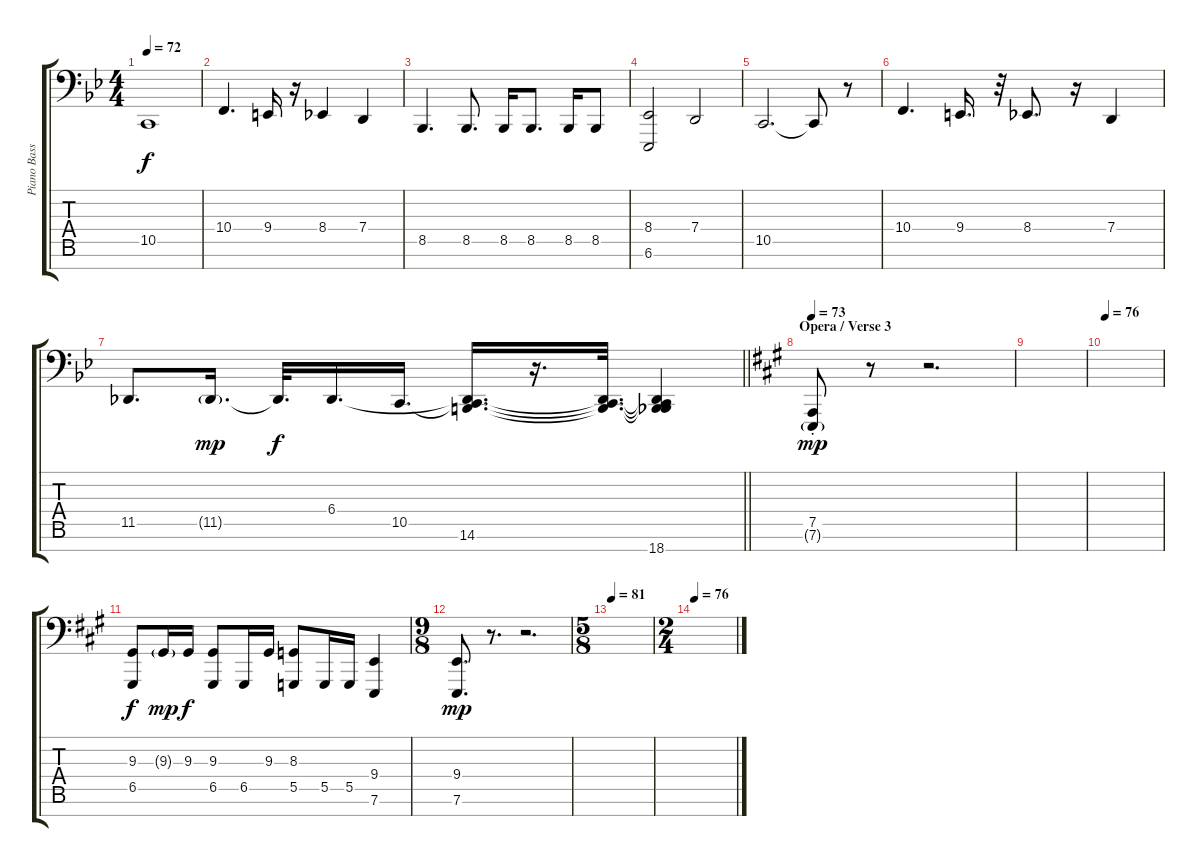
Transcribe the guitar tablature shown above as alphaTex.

\track ("Piano Bass notes" "Piano Bass") {instrument acousticgrandpiano}
\staff {score tabs}
\tuning (A2 E2 B1 G1 D1 A0 E0) {hide}
\ts (4 4)
\tempo 72
\clef f4
\ks bb
10.5.1{dy f} |
10.4.4{d} 9.4.16 r.16 8.4.4 7.4.4 |
8.5.4{d} 8.5.8{d} 8.5.16 8.5.8{d} 8.5.16 8.5.8 |
(8.4 6.6).2 7.4.2 |
10.5.2{d} 10.5{t}.8 r.8 |
10.4.4{d} 9.4.16{d} r.32 8.4.8{d} r.16 7.4.4 |
\barLineRight lightlight
11.5.8{d} 11.5{g}.16{d dy mp} 11.5{t}.32{d dy f} 6.4.16{d} 10.5.16{d} (6.4{t} 10.5{t} 14.6).16{d} r.16{d} (6.4{t} 10.5{t} 14.6{t}).32{d} (6.4{t} 10.5{t} 14.6{t} 18.7).4 |
\section ("" "Opera / Verse 3")
\tempo 73
\ks a
(7.5{st} 7.6{g st}).8{dy mp} r.8 r.2{d} |
|
\tempo 76
|
(9.3 6.5).8{dy f} 9.3{g}.16{dy mp} 9.3.16{dy f} (9.3 6.5).8 6.5.16 9.3.16 (8.3 5.5).8 5.5.16 5.5.16 (9.4 7.6).4 |
\ts (9 8)
(9.4 7.6).8{d dy mp} r.8{d} r.2{d} |
\ts (5 8)
\tempo 81
|
\ts (2 4)
\tempo 76
